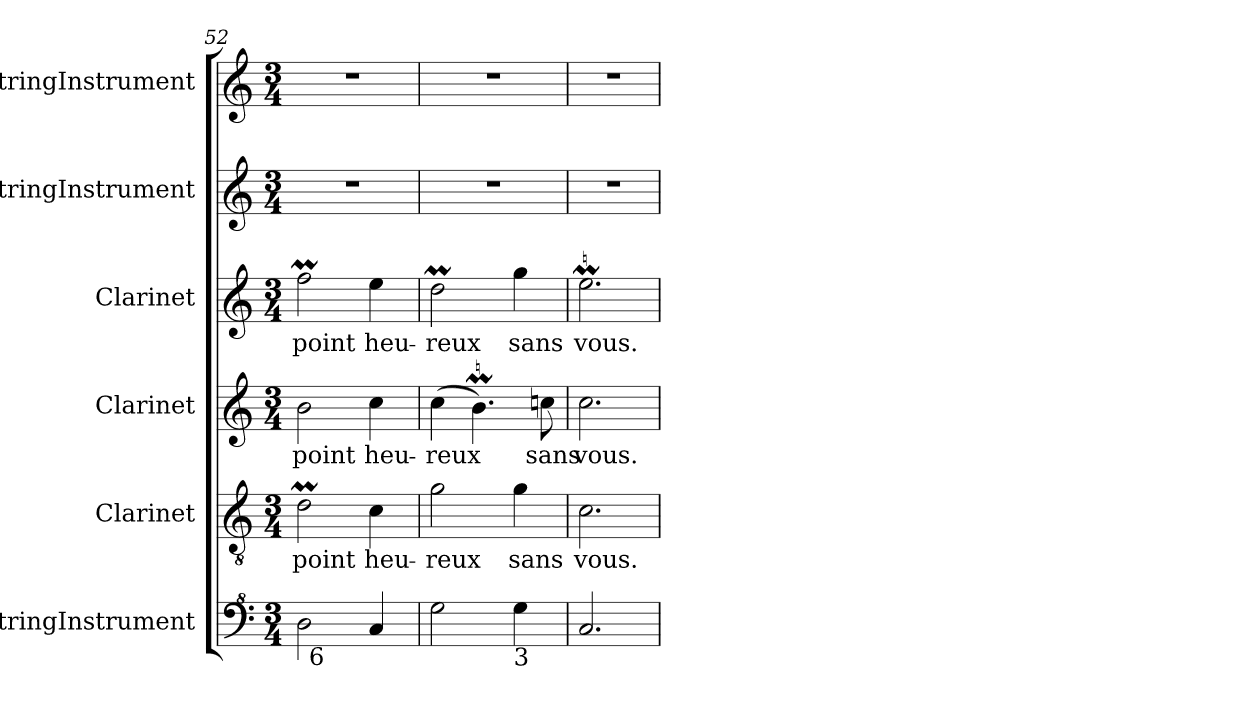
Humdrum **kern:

**kern	**kern	**text	**kern	**text	**kern	**text	**kern	**kern
*part6	*part5	*part5	*part4	*part4	*part3	*part3	*part2	*part1
*staff6	*staff5	*staff5	*staff4	*staff4	*staff3	*staff3	*staff2	*staff1
*I"StringInstrument	*I"Clarinet	*	*I"Clarinet	*	*I"Clarinet	*	*I"StringInstrument	*I"StringInstrument
*I'Str	*I'Cl	*	*I'Cl	*	*I'Cl	*	*I'Str	*I'Str
*clefF^4	*clefGv2	*	*clefG2	*	*clefG2	*	*clefG2	*clefG2
*	*ITrd1c2	*	*ITrd1c2	*	*ITrd1c2	*	*	*
*k[]	*k[b-e-]	*	*k[b-e-]	*	*k[b-e-]	*	*k[]	*k[]
*C:	*B-:	*	*B-:	*	*B-:	*	*C:	*C:
*M3/4	*M3/4	*	*M3/4	*	*M3/4	*	*M3/4	*M3/4
=52	=52	=52	=52	=52	=52	=52	=52	=52
*^	*	*	*	*	*	*	*	*
2d\	32ryy	2cM\	point	2a\	point	2ee-M\	point	2.r	2.r
!	!LO:TX:b:t=6	!	!	!	!	!	!	!	!
.	2ryy	.	.	.	.	.	.	.	.
4c/	.	4B-\	heu-	4b-\	heu-	4dd\	heu-	.	.
.	8..ryy	.	.	.	.	.	.	.	.
=53	=53	=53	=53	=53	=53	=53	=53	=53	=53
!LO:TX:b:t=4	!	!	!	!	!	!	!	!	!
*v	*v	*	*	*	*	*	*	*	*
2g\	2f\	-reux	(>4b-\	-reux	2ccM\	-reux	2.r	2.r
.	.	.	4.aM\)	.	.	.	.	.
!LO:TX:b:t=3	!	!	!	!	!	!	!	!
4g\	4f\	sans	.	.	4ff\	sans	.	.
.	.	.	8b-\	sans	.	.	.	.
=54	=54	=54	=54	=54	=54	=54	=54	=54
2.c/	2.B-\	vous.	2.b-\	vous.	2.ddM\	vous.	2.r	2.r
=	=	=	=	=	=	=	=	=
*-	*-	*-	*-	*-	*-	*-	*-	*-
